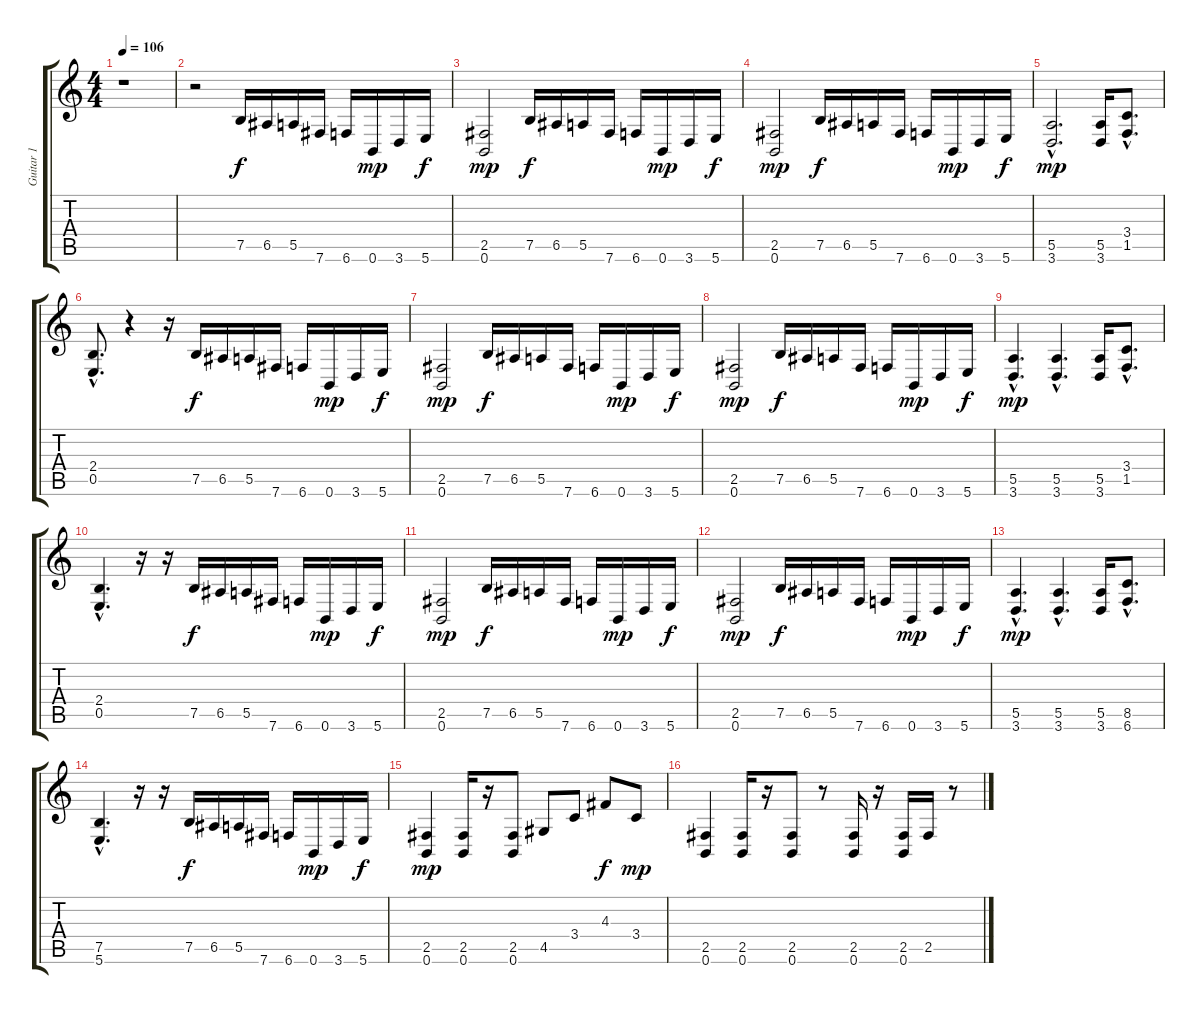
\track ("Guitar 1            " "Guitar 1  ") {instrument distortionguitar}
\staff {score tabs}
\tuning (B3 Gb3 D3 A2 E2 B1) {hide}
\ts (4 4)
\tempo 106
\clef g2
\ks c
r.1{dy f instrument distortionguitar} |
r.2 7.5.16 6.5.16 5.5.16 7.6.16 6.6.16 0.6.16{dy mp} 3.6.16 5.6.16{dy f} |
(2.5 0.6).2{dy mp} 7.5.16{dy f} 6.5.16 5.5.16 7.6.16 6.6.16 0.6.16{dy mp} 3.6.16 5.6.16{dy f} |
(2.5 0.6).2{dy mp} 7.5.16{dy f} 6.5.16 5.5.16 7.6.16 6.6.16 0.6.16{dy mp} 3.6.16 5.6.16{dy f} |
(5.5{hac} 3.6{hac}).2{d dy mp} (5.5 3.6).16 (3.4{hac} 1.5{hac}).8{d} |
(2.4{hac} 0.5{hac}).8{d} r.4 r.16 7.5.16{dy f} 6.5.16 5.5.16 7.6.16 6.6.16 0.6.16{dy mp} 3.6.16 5.6.16{dy f} |
(2.5 0.6).2{dy mp} 7.5.16{dy f} 6.5.16 5.5.16 7.6.16 6.6.16 0.6.16{dy mp} 3.6.16 5.6.16{dy f} |
(2.5 0.6).2{dy mp} 7.5.16{dy f} 6.5.16 5.5.16 7.6.16 6.6.16 0.6.16{dy mp} 3.6.16 5.6.16{dy f} |
(5.5{hac} 3.6{hac}).4{d dy mp} (5.5{hac} 3.6{hac}).4{d} (5.5 3.6).16 (3.4{hac} 1.5{hac}).8{d} |
(2.4{hac} 0.5{hac}).4{d} r.16 r.16 7.5.16{dy f} 6.5.16 5.5.16 7.6.16 6.6.16 0.6.16{dy mp} 3.6.16 5.6.16{dy f} |
(2.5 0.6).2{dy mp} 7.5.16{dy f} 6.5.16 5.5.16 7.6.16 6.6.16 0.6.16{dy mp} 3.6.16 5.6.16{dy f} |
(2.5 0.6).2{dy mp} 7.5.16{dy f} 6.5.16 5.5.16 7.6.16 6.6.16 0.6.16{dy mp} 3.6.16 5.6.16{dy f} |
(5.5{hac} 3.6{hac}).4{d dy mp} (5.5{hac} 3.6{hac}).4{d} (5.5 3.6).16 (8.5{hac} 6.6{hac}).8{d} |
(7.5{hac} 5.6{hac}).4{d} r.16 r.16 7.5.16{dy f} 6.5.16 5.5.16 7.6.16 6.6.16 0.6.16{dy mp} 3.6.16 5.6.16{dy f} |
(2.5 0.6).4{dy mp} (2.5 0.6).16 r.16 (2.5 0.6).8 4.5.8 3.4.8 4.3.8{dy f} 3.4.8{dy mp} |
(2.5 0.6).4 (2.5 0.6).16 r.16 (2.5 0.6).8 r.8 (2.5 0.6).16 r.16 (2.5 0.6).16 2.5.16 r.8
